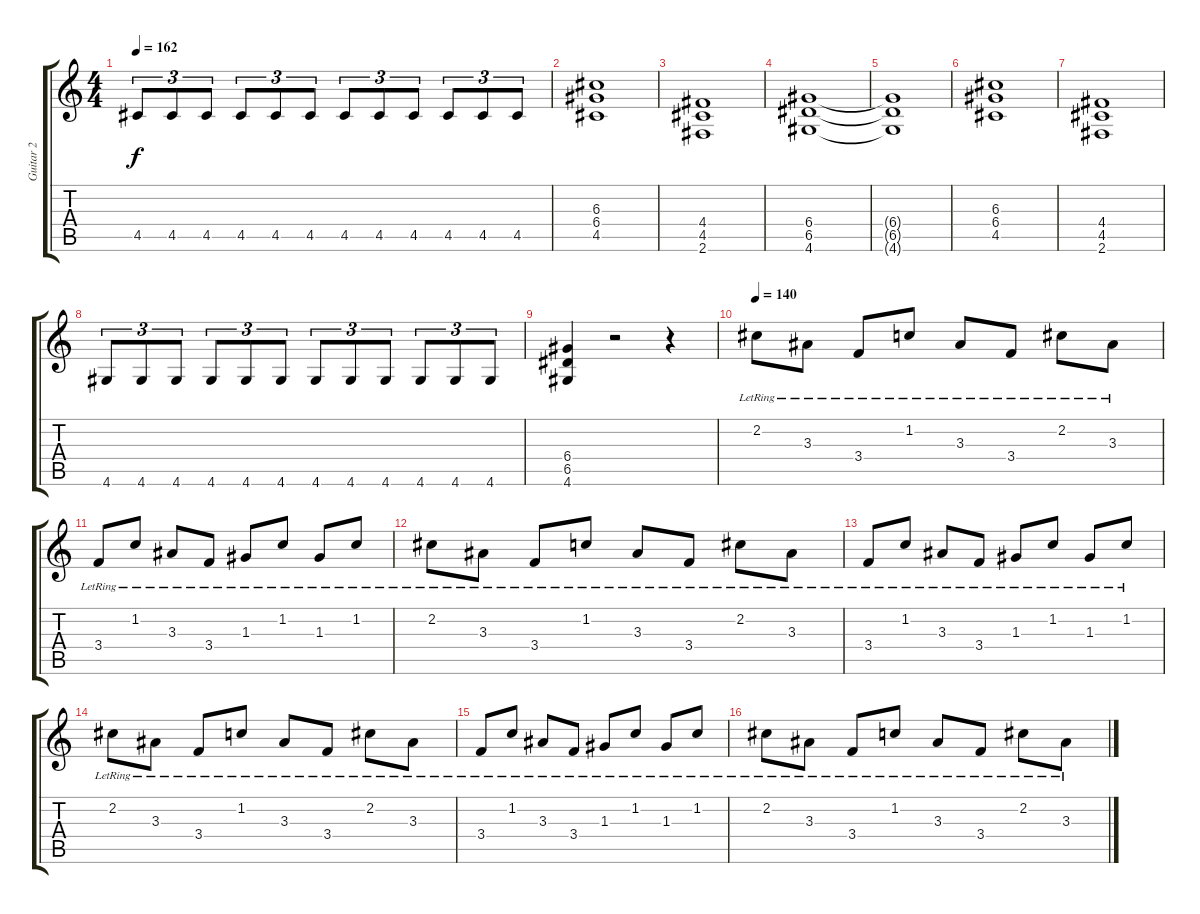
\track ("Guitar 2" "Guitar 2") {instrument distortionguitar}
\staff {score tabs}
\tuning (E4 B3 G3 D3 A2 E2) {hide}
\ts (4 4)
\tempo 162
\clef g2
\ks c
4.5.8{tu (3 2) dy f} 4.5.8{tu (3 2)} 4.5.8{tu (3 2)} 4.5.8{tu (3 2)} 4.5.8{tu (3 2)} 4.5.8{tu (3 2)} 4.5.8{tu (3 2)} 4.5.8{tu (3 2)} 4.5.8{tu (3 2)} 4.5.8{tu (3 2)} 4.5.8{tu (3 2)} 4.5.8{tu (3 2)} |
(6.3 6.4 4.5).1 |
(4.4 4.5 2.6).1 |
(6.4 6.5 4.6).1 |
(6.4{t} 6.5{t} 4.6{t}).1 |
(6.3 6.4 4.5).1 |
(4.4 4.5 2.6).1 |
4.6.8{tu (3 2)} 4.6.8{tu (3 2)} 4.6.8{tu (3 2)} 4.6.8{tu (3 2)} 4.6.8{tu (3 2)} 4.6.8{tu (3 2)} 4.6.8{tu (3 2)} 4.6.8{tu (3 2)} 4.6.8{tu (3 2)} 4.6.8{tu (3 2)} 4.6.8{tu (3 2)} 4.6.8{tu (3 2)} |
\section ("" "")
(6.4 6.5 4.6).4 r.2 r.4 |
\tempo 140
2.2{lr}.8{volume 13 instrument acousticguitarsteel} 3.3{lr}.8 3.4{lr}.8 1.2{lr}.8 3.3{lr}.8 3.4{lr}.8 2.2{lr}.8 3.3{lr}.8 |
3.4{lr}.8 1.2{lr}.8 3.3{lr}.8 3.4{lr}.8 1.3{lr}.8 1.2{lr}.8 1.3{lr}.8 1.2{lr}.8 |
2.2{lr}.8 3.3{lr}.8 3.4{lr}.8 1.2{lr}.8 3.3{lr}.8 3.4{lr}.8 2.2{lr}.8 3.3{lr}.8 |
3.4{lr}.8 1.2{lr}.8 3.3{lr}.8 3.4{lr}.8 1.3{lr}.8 1.2{lr}.8 1.3{lr}.8 1.2{lr}.8 |
2.2{lr}.8 3.3{lr}.8 3.4{lr}.8 1.2{lr}.8 3.3{lr}.8 3.4{lr}.8 2.2{lr}.8 3.3{lr}.8 |
3.4{lr}.8 1.2{lr}.8 3.3{lr}.8 3.4{lr}.8 1.3{lr}.8 1.2{lr}.8 1.3{lr}.8 1.2{lr}.8 |
2.2{lr}.8 3.3{lr}.8 3.4{lr}.8 1.2{lr}.8 3.3{lr}.8 3.4{lr}.8 2.2{lr}.8 3.3{lr}.8
